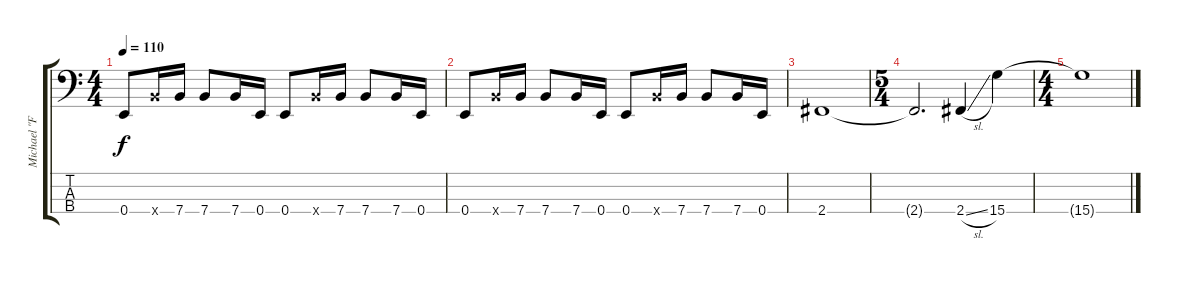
\track ("Michael \"Flea\" Balzary | Bass" "Michael \"F") {instrument electricbassfinger}
\staff {score tabs}
\tuning (G2 D2 A1 E1) {hide}
\ts (4 4)
\tempo 110
\clef f4
\ks c
0.4.8{dy f} 7.4{x}.16 7.4.16 7.4.8 7.4.16 0.4.16 0.4.8 7.4{x}.16 7.4.16 7.4.8 7.4.16 0.4.16 |
0.4.8 7.4{x}.16 7.4.16 7.4.8 7.4.16 0.4.16 0.4.8 7.4{x}.16 7.4.16 7.4.8 7.4.16 0.4.16 |
2.4.1 |
\ts (5 4)
2.4{t}.2{d} 2.4{sl}.4 15.4.4 |
\ts (4 4)
15.4{t}.1
